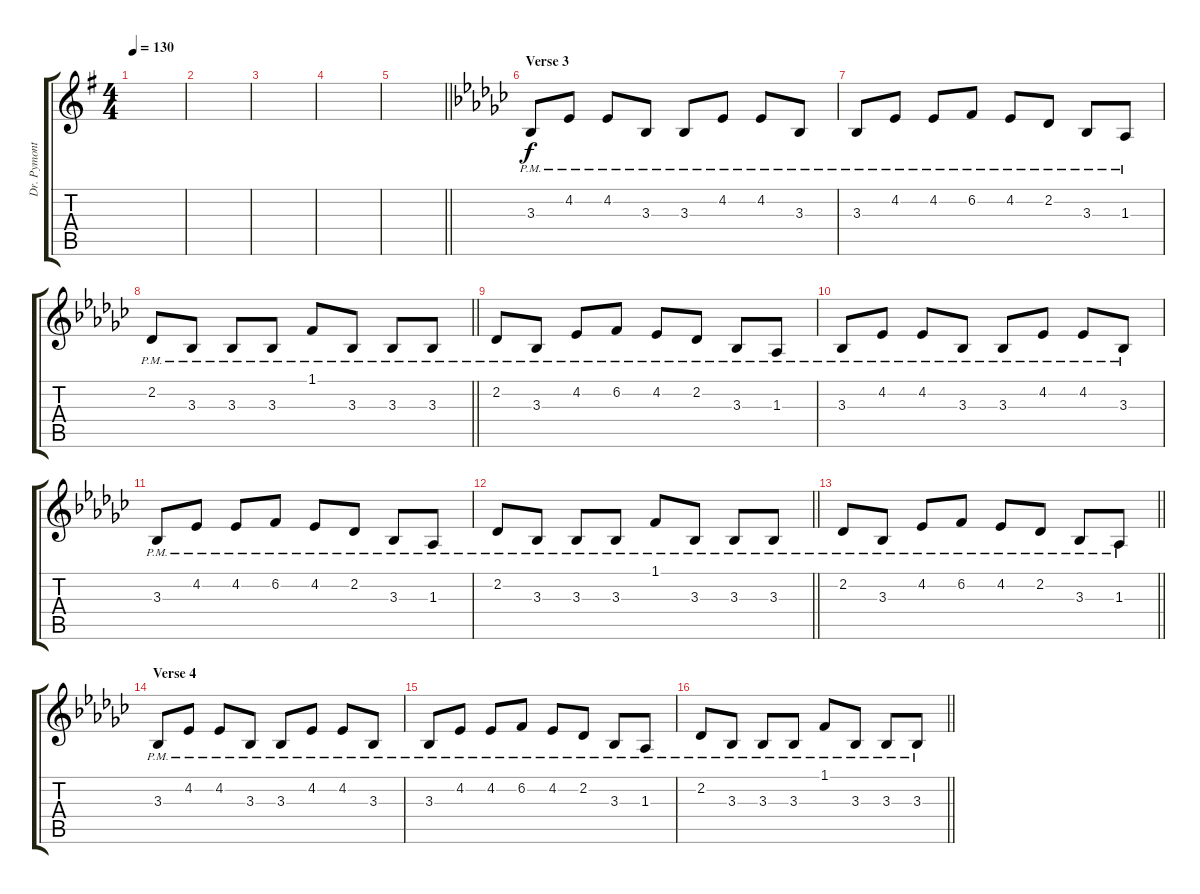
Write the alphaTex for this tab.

\track ("Dr. Pymonte (Harp)" "Dr. Pymont") {instrument orchestralharp}
\staff {score tabs}
\tuning (E4 B3 G3 D3 A2 E2) {hide}
\ts (4 4)
\tempo 130
\clef g2
\ks g
|
|
|
|
\barLineRight lightlight
|
\section ("" "Verse 3")
\ks ebminor
3.3{pm}.8{dy f} 4.2{pm}.8 4.2{pm}.8 3.3{pm}.8 3.3{pm}.8 4.2{pm}.8 4.2{pm}.8 3.3{pm}.8 |
3.3{pm}.8 4.2{pm}.8 4.2{pm}.8 6.2{pm}.8 4.2{pm}.8 2.2{pm}.8 3.3{pm}.8 1.3{pm}.8 |
\barLineRight lightlight
2.2{pm}.8 3.3{pm}.8 3.3{pm}.8 3.3{pm}.8 1.1{pm}.8 3.3{pm}.8 3.3{pm}.8 3.3{pm}.8 |
2.2{pm}.8 3.3{pm}.8 4.2{pm}.8 6.2{pm}.8 4.2{pm}.8 2.2{pm}.8 3.3{pm}.8 1.3{pm}.8 |
3.3{pm}.8 4.2{pm}.8 4.2{pm}.8 3.3{pm}.8 3.3{pm}.8 4.2{pm}.8 4.2{pm}.8 3.3{pm}.8 |
3.3{pm}.8 4.2{pm}.8 4.2{pm}.8 6.2{pm}.8 4.2{pm}.8 2.2{pm}.8 3.3{pm}.8 1.3{pm}.8 |
\barLineRight lightlight
2.2{pm}.8 3.3{pm}.8 3.3{pm}.8 3.3{pm}.8 1.1{pm}.8 3.3{pm}.8 3.3{pm}.8 3.3{pm}.8 |
\barLineRight lightlight
2.2{pm}.8 3.3{pm}.8 4.2{pm}.8 6.2{pm}.8 4.2{pm}.8 2.2{pm}.8 3.3{pm}.8 1.3{pm}.8 |
\section ("" "Verse 4")
3.3{pm}.8 4.2{pm}.8 4.2{pm}.8 3.3{pm}.8 3.3{pm}.8 4.2{pm}.8 4.2{pm}.8 3.3{pm}.8 |
3.3{pm}.8 4.2{pm}.8 4.2{pm}.8 6.2{pm}.8 4.2{pm}.8 2.2{pm}.8 3.3{pm}.8 1.3{pm}.8 |
\barLineRight lightlight
2.2{pm}.8 3.3{pm}.8 3.3{pm}.8 3.3{pm}.8 1.1{pm}.8 3.3{pm}.8 3.3{pm}.8 3.3{pm}.8
